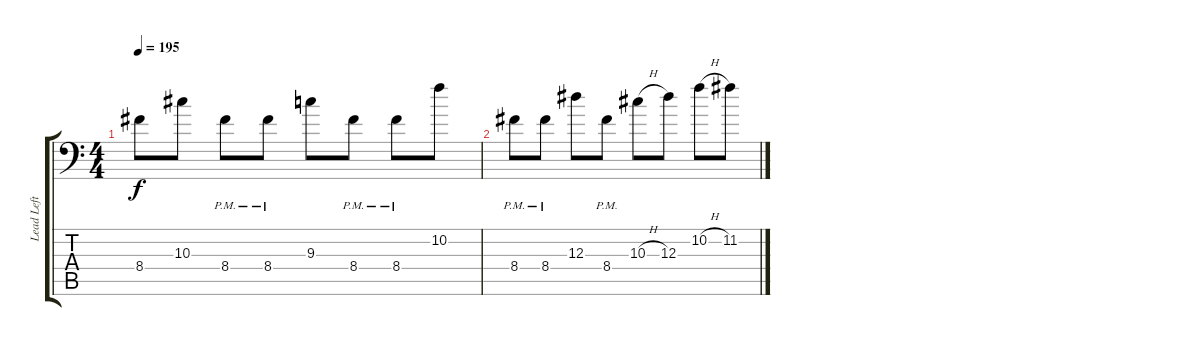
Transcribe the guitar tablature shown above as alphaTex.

\track ("Lead Left 2" "Lead Left ") {instrument distortionguitar}
\staff {score tabs}
\tuning (C4 G3 Eb3 Bb2 F2 Bb1) {hide}
\ts (4 4)
\tempo 195
\clef f4
\ks c
8.4.8{dy f} 10.3.8 8.4{pm}.8 8.4{pm}.8 9.3.8 8.4{pm}.8 8.4{pm}.8 10.2.8 |
8.4{pm}.8 8.4{pm}.8 12.3.8 8.4{pm}.8 10.3{h}.8 12.3.8 10.2{h}.8 11.2.8
